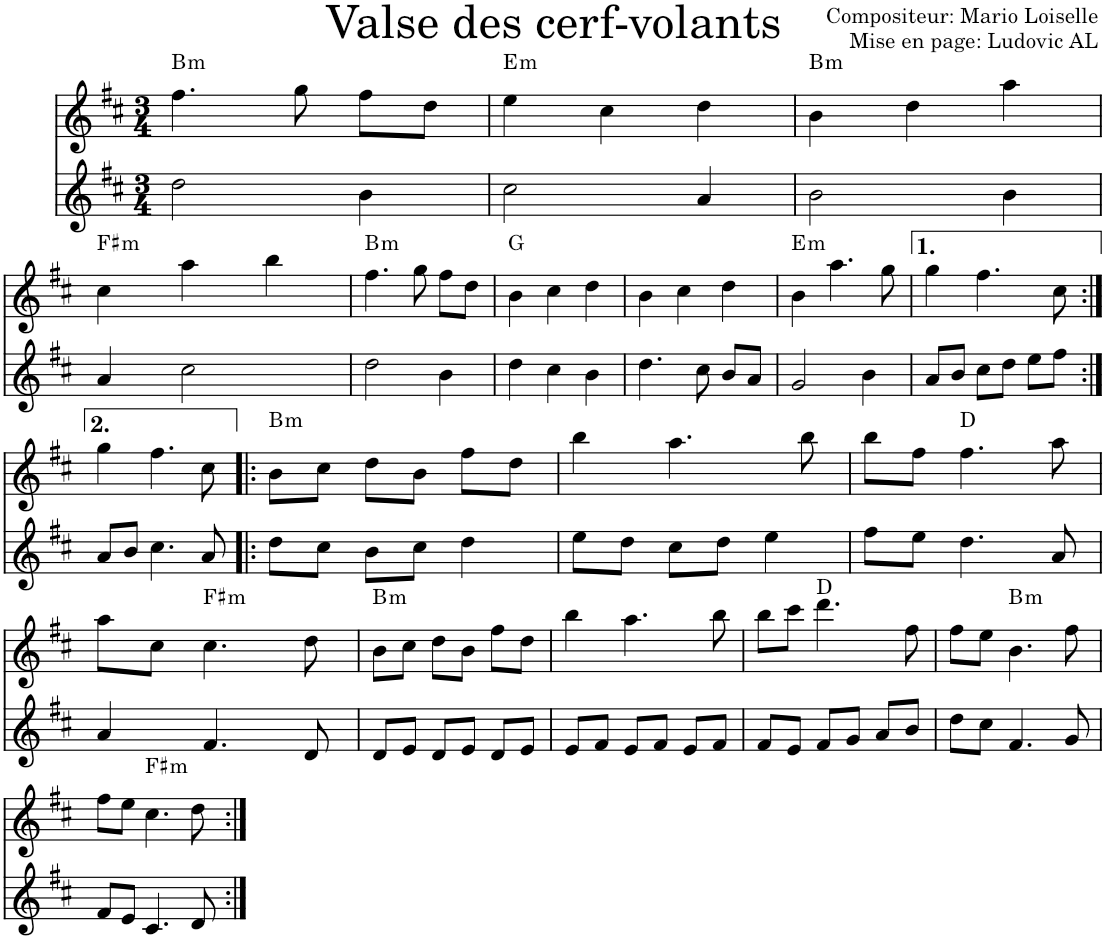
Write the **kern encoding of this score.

**kern	**kern	**harte
*part2	*part1	*part1
*staff2	*staff1	*
*I"Violon 2	*I"Violon	*
*I'Vln	*I'Vln	*
*clefG2	*clefG2	*
*k[f#c#]	*k[f#c#]	*
*M3/4	*M3/4	*
=1	=1	=1
!	!	!LO:H:kt=m
2dd\	4.ff#\	B:min
.	8gg\	.
4b\	8ff#\L	.
.	8dd\J	.
=2	=2	=2
!	!	!LO:H:kt=m
2cc#\	4ee\	E:min
.	4cc#\	.
4a/	4dd\	.
=3	=3	=3
!	!	!LO:H:kt=m
2b\	4b\	B:min
.	4dd\	.
4b\	4aa\	.
!!LO:LB:g=z
=4	=4	=4
!	!	!LO:H:kt=m
4a/	4cc#\	F#:min
2cc#\	4aa\	.
.	4bb\	.
=5	=5	=5
!	!	!LO:H:kt=m
2dd\	4.ff#\	B:min
.	8gg\	.
4b\	8ff#\L	.
.	8dd\J	.
=6	=6	=6
4dd\	4b\	G:maj
4cc#\	4cc#\	.
4b\	4dd\	.
=7	=7	=7
4.dd\	4b\	.
.	4cc#\	.
8cc#\	.	.
8b/L	4dd\	.
8a/J	.	.
=8	=8	=8
!	!	!LO:H:kt=m
2g/	4b\	E:min
.	4.aa\	.
4b\	.	.
.	8gg\	.
=9	=9	=9
8a/L	4gg\	.
8b/J	.	.
8cc#\L	4.ff#\	.
8dd\J	.	.
8ee\L	.	.
8ff#\J	8cc#\	.
!!LO:LB:g=z
=10:|!	=10:|!	=10:|!
8a/L	4gg\	.
8b/J	.	.
4.cc#\	4.ff#\	.
8a/	8cc#\	.
=11!|:	=11!|:	=11!|:
!	!	!LO:H:kt=m
8dd\L	8b\L	B:min
8cc#\J	8cc#\J	.
8b\L	8dd\L	.
8cc#\J	8b\J	.
4dd\	8ff#\L	.
.	8dd\J	.
=12	=12	=12
8ee\L	4bb\	.
8dd\J	.	.
8cc#\L	4.aa\	.
8dd\J	.	.
4ee\	.	.
.	8bb\	.
=13	=13	=13
8ff#\L	8bb\L	.
8ee\J	8ff#\J	.
4.dd\	4.ff#\	D:maj
8a/	8aa\	.
!!LO:LB:g=z
=14	=14	=14
4a/	8aa\L	.
.	8cc#\J	.
!	!	!LO:H:kt=m
4.f#/	4.cc#\	F#:min
8d/	8dd\	.
=15	=15	=15
!	!	!LO:H:kt=m
8d/L	8b\L	B:min
8e/J	8cc#\J	.
8d/L	8dd\L	.
8e/J	8b\J	.
8d/L	8ff#\L	.
8e/J	8dd\J	.
=16	=16	=16
8e/L	4bb\	.
8f#/J	.	.
8e/L	4.aa\	.
8f#/J	.	.
8e/L	.	.
8f#/J	8bb\	.
=17	=17	=17
8f#/L	8bb\L	.
8e/J	8ccc#\J	.
8f#/L	4.ddd\	D:maj
8g/J	.	.
8a/L	.	.
8b/J	8ff#\	.
=18	=18	=18
8dd\L	8ff#\L	.
8cc#\J	8ee\J	.
!	!	!LO:H:kt=m
4.f#/	4.b\	B:min
8g/	8ff#\	.
!!LO:LB:g=z
=19	=19	=19
8f#/L	8ff#\L	.
8e/J	8ee\J	.
!	!	!LO:H:kt=m
4.c#/	4.cc#\	F#:min
8d/	8dd\	.
=:|!	=:|!	=:|!
*-	*-	*-
